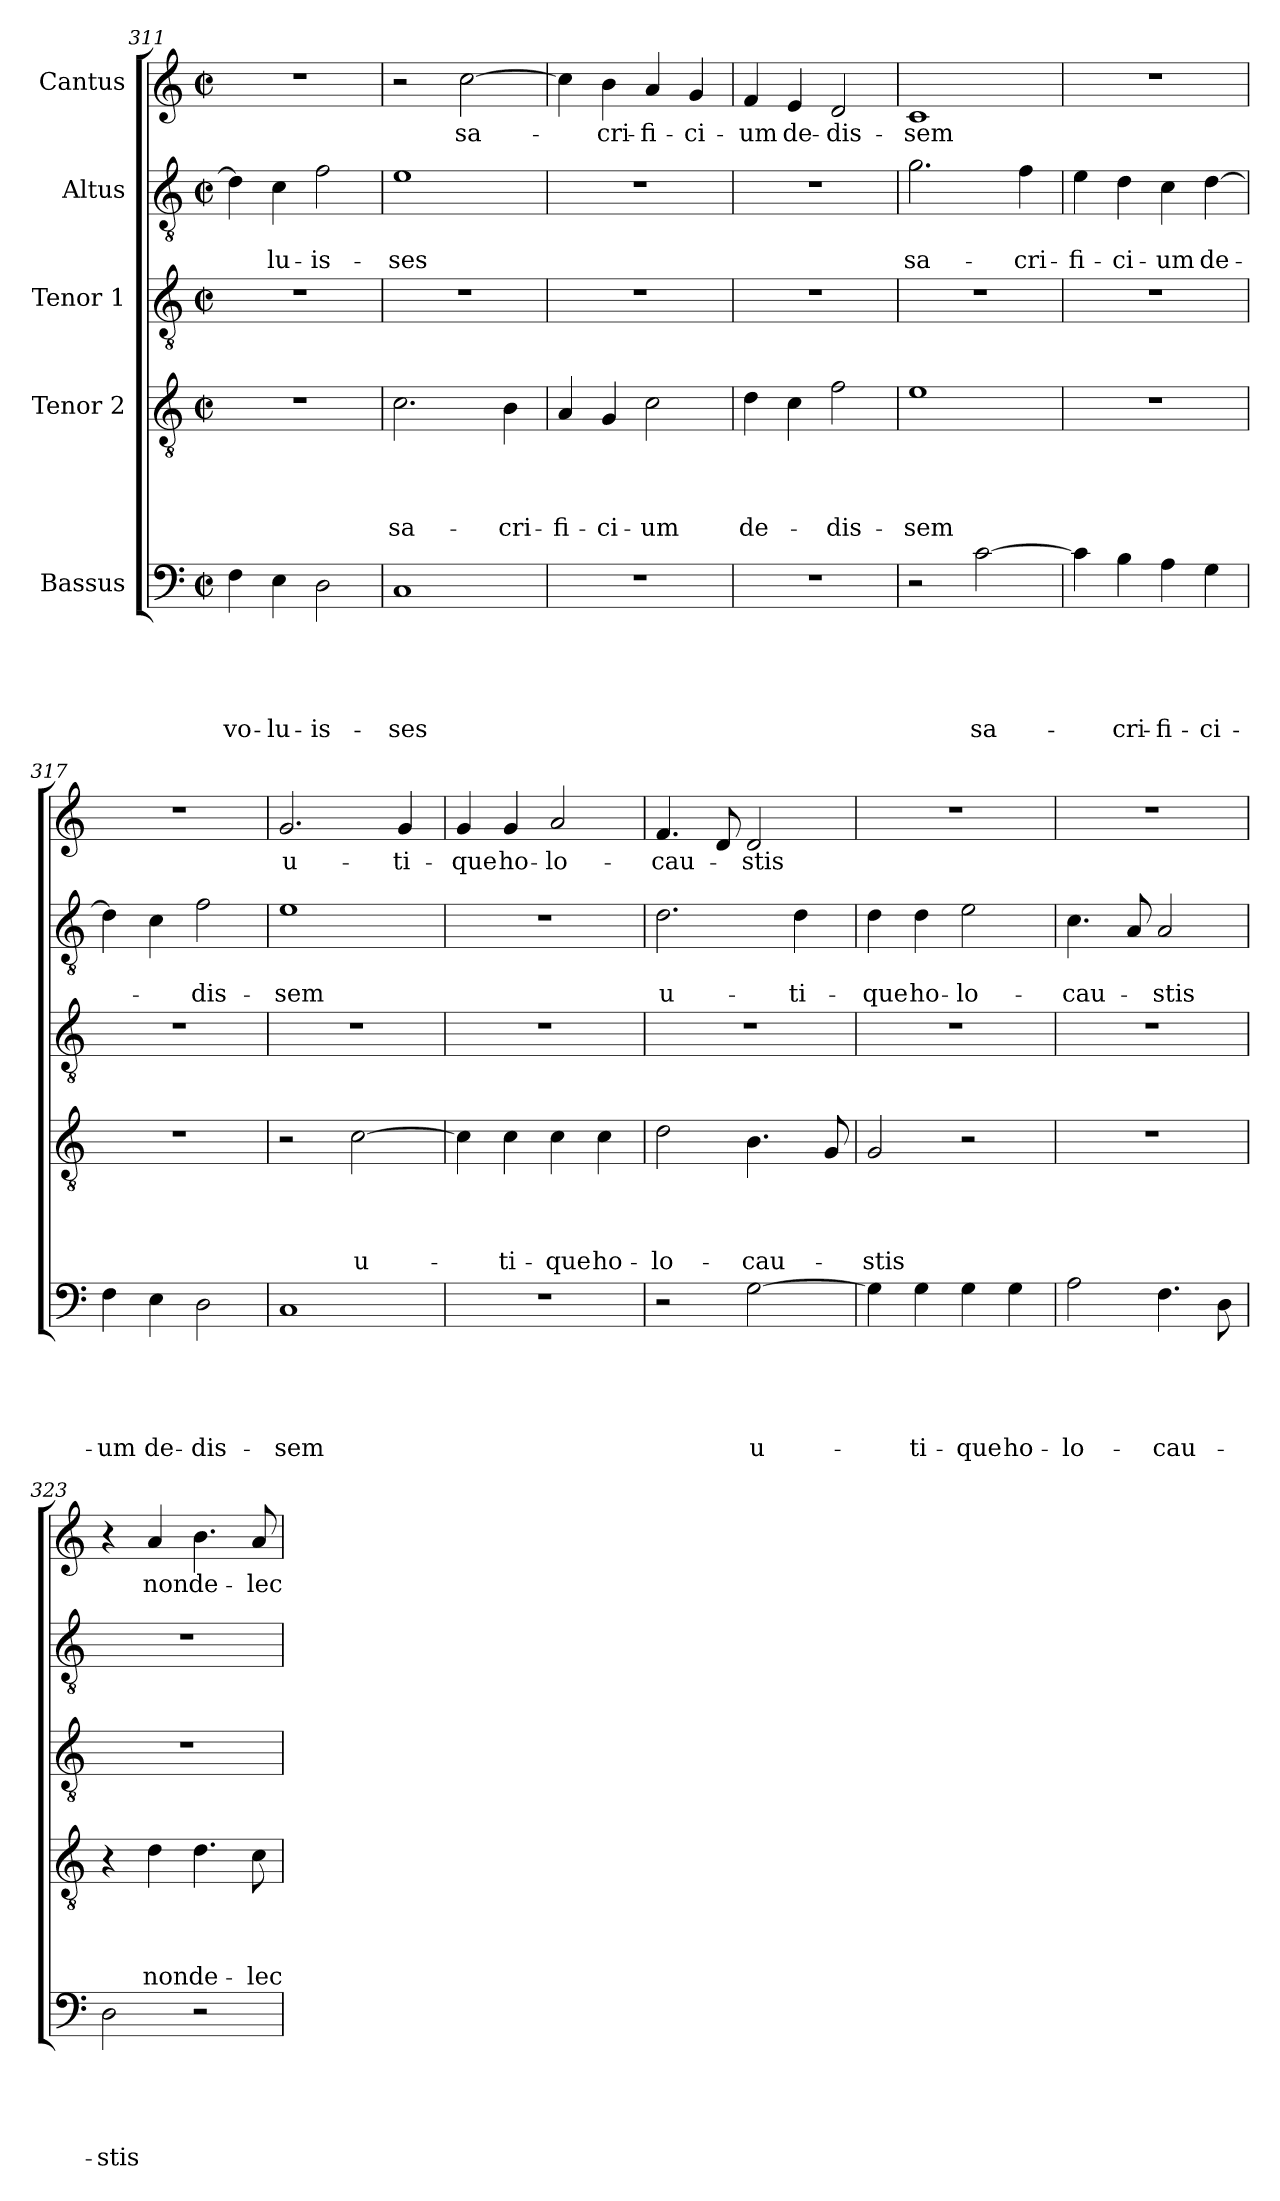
**kern	**text	**text	**text	**text	**text	**kern	**text	**text	**text	**text	**kern	**kern	**text	**text	**kern	**text
*part5	*part5	*part5	*part5	*part5	*part5	*part4	*part4	*part4	*part4	*part4	*part3	*part2	*part2	*part2	*part1	*part1
*staff5	*staff5	*staff5	*staff5	*staff5	*staff5	*staff4	*staff4	*staff4	*staff4	*staff4	*staff3	*staff2	*staff2	*staff2	*staff1	*staff1
*I"Bassus	*	*	*	*	*	*I"Tenor 2	*	*	*	*	*I"Tenor 1	*I"Altus	*	*	*I"Cantus	*
*clefF4	*	*	*	*	*	*clefGv2	*	*	*	*	*clefGv2	*clefGv2	*	*	*clefG2	*
*k[]	*	*	*	*	*	*k[]	*	*	*	*	*k[]	*k[]	*	*	*k[]	*
*C:	*	*	*	*	*	*C:	*	*	*	*	*C:	*C:	*	*	*C:	*
*M2/2	*	*	*	*	*	*M2/2	*	*	*	*	*M2/2	*M2/2	*	*	*M2/2	*
*met(c|)	*	*	*	*	*	*met(c|)	*	*	*	*	*met(c|)	*met(c|)	*	*	*met(c|)	*
=311	=311	=311	=311	=311	=311	=311	=311	=311	=311	=311	=311	=311	=311	=311	=311	=311
!	!	!	!	!	!LO:LY:b	!	!	!	!	!	!	!	!	!	!	!
4F\	.	.	.	.	vo-	1r	.	.	.	.	1r	4d\]	.	.	1r	.
!	!	!	!	!	!LO:LY:b	!	!	!	!	!	!	!	!	!LO:LY:b	!	!
4E\	.	.	.	.	-lu-	.	.	.	.	.	.	4c\	.	-lu-	.	.
!	!	!	!	!	!LO:LY:b	!	!	!	!	!	!	!	!	!LO:LY:b	!	!
2D\	.	.	.	.	-is-	.	.	.	.	.	.	2f\	.	-is-	.	.
=312	=312	=312	=312	=312	=312	=312	=312	=312	=312	=312	=312	=312	=312	=312	=312	=312
!	!	!	!	!	!LO:LY:b	!	!	!	!	!LO:LY:b	!	!	!	!LO:LY:b	!	!
1C	.	.	.	.	-ses	2.c\	.	.	.	sa-	1r	1e	.	-ses	2r	.
!	!	!	!	!	!	!	!	!	!	!	!	!	!	!	!	!LO:LY:b
.	.	.	.	.	.	.	.	.	.	.	.	.	.	.	[2cc\	sa-
!	!	!	!	!	!	!	!	!	!	!LO:LY:b	!	!	!	!	!	!
.	.	.	.	.	.	4B\	.	.	.	-cri-	.	.	.	.	.	.
=313	=313	=313	=313	=313	=313	=313	=313	=313	=313	=313	=313	=313	=313	=313	=313	=313
!	!	!	!	!	!	!	!	!	!	!LO:LY:b	!	!	!	!	!	!
1r	.	.	.	.	.	4A/	.	.	.	-fi-	1r	1r	.	.	4cc\]	.
!	!	!	!	!	!	!	!	!	!	!LO:LY:b	!	!	!	!	!	!LO:LY:b
.	.	.	.	.	.	4G/	.	.	.	-ci-	.	.	.	.	4b\	-cri-
!	!	!	!	!	!	!	!	!	!	!LO:LY:b	!	!	!	!	!	!LO:LY:b
.	.	.	.	.	.	2c\	.	.	.	-um	.	.	.	.	4a/	-fi-
!	!	!	!	!	!	!	!	!	!	!	!	!	!	!	!	!LO:LY:b
.	.	.	.	.	.	.	.	.	.	.	.	.	.	.	4g/	-ci-
!!LO:PB:g=z
=314	=314	=314	=314	=314	=314	=314	=314	=314	=314	=314	=314	=314	=314	=314	=314	=314
!	!	!	!	!	!	!	!	!	!	!LO:LY:b	!	!	!	!	!	!LO:LY:b
1r	.	.	.	.	.	4d\	.	.	.	de-	1r	1r	.	.	4f/	-um
!	!	!	!	!	!	!	!	!	!	!	!	!	!	!	!	!LO:LY:b
.	.	.	.	.	.	4c\	.	.	.	.	.	.	.	.	4e/	de-
!	!	!	!	!	!	!	!	!	!	!LO:LY:b	!	!	!	!	!	!LO:LY:b
.	.	.	.	.	.	2f\	.	.	.	-dis-	.	.	.	.	2d/	-dis-
=315	=315	=315	=315	=315	=315	=315	=315	=315	=315	=315	=315	=315	=315	=315	=315	=315
!	!	!	!	!	!	!	!	!	!	!LO:LY:b	!	!	!	!LO:LY:b	!	!LO:LY:b
2r	.	.	.	.	.	1e	.	.	.	-sem	1r	2.g\	.	sa-	1c	-sem
!	!	!	!	!	!LO:LY:b	!	!	!	!	!	!	!	!	!	!	!
[2c\	.	.	.	.	sa-	.	.	.	.	.	.	.	.	.	.	.
!	!	!	!	!	!	!	!	!	!	!	!	!	!	!LO:LY:b	!	!
.	.	.	.	.	.	.	.	.	.	.	.	4f\	.	-cri-	.	.
=316	=316	=316	=316	=316	=316	=316	=316	=316	=316	=316	=316	=316	=316	=316	=316	=316
!	!	!	!	!	!	!	!	!	!	!	!	!	!	!LO:LY:b	!	!
4c\]	.	.	.	.	.	1r	.	.	.	.	1r	4e\	.	-fi-	1r	.
!	!	!	!	!	!LO:LY:b	!	!	!	!	!	!	!	!	!LO:LY:b	!	!
4B\	.	.	.	.	-cri-	.	.	.	.	.	.	4d\	.	-ci-	.	.
!	!	!	!	!	!LO:LY:b	!	!	!	!	!	!	!	!	!LO:LY:b	!	!
4A\	.	.	.	.	-fi-	.	.	.	.	.	.	4c\	.	-um	.	.
!	!	!	!	!	!LO:LY:b	!	!	!	!	!	!	!	!	!LO:LY:b	!	!
4G\	.	.	.	.	-ci-	.	.	.	.	.	.	[4d\	.	de-	.	.
=317	=317	=317	=317	=317	=317	=317	=317	=317	=317	=317	=317	=317	=317	=317	=317	=317
!	!	!	!	!	!LO:LY:b	!	!	!	!	!	!	!	!	!	!	!
4F\	.	.	.	.	-um	1r	.	.	.	.	1r	4d\]	.	.	1r	.
!	!	!	!	!	!LO:LY:b	!	!	!	!	!	!	!	!	!	!	!
4E\	.	.	.	.	de-	.	.	.	.	.	.	4c\	.	.	.	.
!	!	!	!	!	!LO:LY:b	!	!	!	!	!	!	!	!	!LO:LY:b	!	!
2D\	.	.	.	.	-dis-	.	.	.	.	.	.	2f\	.	-dis-	.	.
=318	=318	=318	=318	=318	=318	=318	=318	=318	=318	=318	=318	=318	=318	=318	=318	=318
!	!	!	!	!	!LO:LY:b	!	!	!	!	!	!	!	!	!LO:LY:b	!	!LO:LY:b
1C	.	.	.	.	-sem	2r	.	.	.	.	1r	1e	.	-sem	2.g/	u-
!	!	!	!	!	!	!	!	!	!	!LO:LY:b	!	!	!	!	!	!
.	.	.	.	.	.	[2c\	.	.	.	u-	.	.	.	.	.	.
!	!	!	!	!	!	!	!	!	!	!	!	!	!	!	!	!LO:LY:b
.	.	.	.	.	.	.	.	.	.	.	.	.	.	.	4g/	-ti-
=319	=319	=319	=319	=319	=319	=319	=319	=319	=319	=319	=319	=319	=319	=319	=319	=319
!	!	!	!	!	!	!	!	!	!	!	!	!	!	!	!	!LO:LY:b
1r	.	.	.	.	.	4c\]	.	.	.	.	1r	1r	.	.	4g/	-que
!	!	!	!	!	!	!	!	!	!	!LO:LY:b	!	!	!	!	!	!LO:LY:b
.	.	.	.	.	.	4c\	.	.	.	-ti-	.	.	.	.	4g/	ho-
!	!	!	!	!	!	!	!	!	!	!LO:LY:b	!	!	!	!	!	!LO:LY:b
.	.	.	.	.	.	4c\	.	.	.	-que	.	.	.	.	2a/	-lo-
!	!	!	!	!	!	!	!	!	!	!LO:LY:b	!	!	!	!	!	!
.	.	.	.	.	.	4c\	.	.	.	ho-	.	.	.	.	.	.
=320	=320	=320	=320	=320	=320	=320	=320	=320	=320	=320	=320	=320	=320	=320	=320	=320
!	!	!	!	!	!	!	!	!	!	!LO:LY:b	!	!	!	!LO:LY:b	!	!LO:LY:b
2r	.	.	.	.	.	2d\	.	.	.	-lo-	1r	2.d\	.	u-	4.f/	-cau-
.	.	.	.	.	.	.	.	.	.	.	.	.	.	.	8d/	.
!	!	!	!	!	!LO:LY:b	!	!	!	!	!LO:LY:b	!	!	!	!	!	!LO:LY:b
[2G\	.	.	.	.	u-	4.B\	.	.	.	-cau-	.	.	.	.	2d/	-stis
!	!	!	!	!	!	!	!	!	!	!	!	!	!	!LO:LY:b	!	!
.	.	.	.	.	.	.	.	.	.	.	.	4d\	.	-ti-	.	.
.	.	.	.	.	.	8G/	.	.	.	.	.	.	.	.	.	.
!!LO:LB:g=z
=321	=321	=321	=321	=321	=321	=321	=321	=321	=321	=321	=321	=321	=321	=321	=321	=321
!	!	!	!	!	!	!	!	!	!	!LO:LY:b	!	!	!	!LO:LY:b	!	!
4G\]	.	.	.	.	.	2G/	.	.	.	-stis	1r	4d\	.	-que	1r	.
!	!	!	!	!	!LO:LY:b	!	!	!	!	!	!	!	!	!LO:LY:b	!	!
4G\	.	.	.	.	-ti-	.	.	.	.	.	.	4d\	.	ho-	.	.
!	!	!	!	!	!LO:LY:b	!	!	!	!	!	!	!	!	!LO:LY:b	!	!
4G\	.	.	.	.	-que	2r	.	.	.	.	.	2e\	.	-lo-	.	.
!	!	!	!	!	!LO:LY:b	!	!	!	!	!	!	!	!	!	!	!
4G\	.	.	.	.	ho-	.	.	.	.	.	.	.	.	.	.	.
=322	=322	=322	=322	=322	=322	=322	=322	=322	=322	=322	=322	=322	=322	=322	=322	=322
!	!	!	!	!	!LO:LY:b	!	!	!	!	!	!	!	!	!LO:LY:b	!	!
2A\	.	.	.	.	-lo-	1r	.	.	.	.	1r	4.c\	.	-cau-	1r	.
.	.	.	.	.	.	.	.	.	.	.	.	8A/	.	.	.	.
!	!	!	!	!	!LO:LY:b	!	!	!	!	!	!	!	!	!LO:LY:b	!	!
4.F\	.	.	.	.	-cau-	.	.	.	.	.	.	2A/	.	-stis	.	.
8D\	.	.	.	.	.	.	.	.	.	.	.	.	.	.	.	.
=323	=323	=323	=323	=323	=323	=323	=323	=323	=323	=323	=323	=323	=323	=323	=323	=323
!	!	!	!	!	!LO:LY:b	!	!	!	!	!	!	!	!	!	!	!
2D\	.	.	.	.	-stis	4r	.	.	.	.	1r	1r	.	.	4r	.
!	!	!	!	!	!	!	!	!	!	!LO:LY:b	!	!	!	!	!	!LO:LY:b
.	.	.	.	.	.	4d\	.	.	.	non	.	.	.	.	4a/	non
!	!	!	!	!	!	!	!	!	!	!LO:LY:b	!	!	!	!	!	!LO:LY:b
2r	.	.	.	.	.	4.d\	.	.	.	de-	.	.	.	.	4.b\	de-
!	!	!	!	!	!	!	!	!	!	!LO:LY:b	!	!	!	!	!	!LO:LY:b
.	.	.	.	.	.	8c\	.	.	.	-lec-	.	.	.	.	8a/	-lec-
=	=	=	=	=	=	=	=	=	=	=	=	=	=	=	=	=
*-	*-	*-	*-	*-	*-	*-	*-	*-	*-	*-	*-	*-	*-	*-	*-	*-
